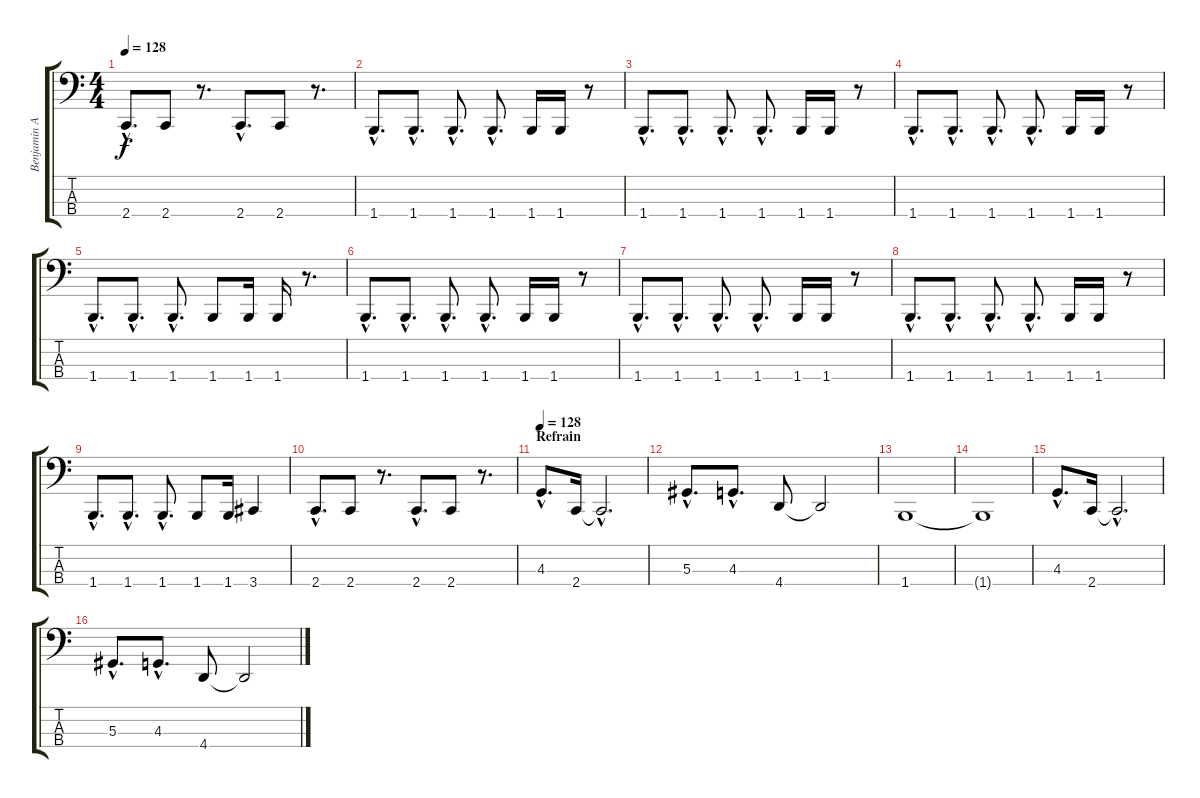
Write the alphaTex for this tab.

\track ("Benjamin ANDRIEUX - Basse" "Benjamin A") {instrument synthbass2}
\staff {score tabs}
\tuning (Db2 Ab1 Eb1 Bb0) {hide}
\ts (4 4)
\tempo 128
\clef f4
\ks c
2.4{hac}.8{d dy f} 2.4.8 r.8{d} 2.4{hac}.8{d} 2.4.8 r.8{d} |
\section ("" "")
1.4{hac}.8{d} 1.4{hac}.8{d} 1.4{hac}.8{d} 1.4{hac}.8{d} 1.4.16 1.4.16 r.8 |
1.4{hac}.8{d} 1.4{hac}.8{d} 1.4{hac}.8{d} 1.4{hac}.8{d} 1.4.16 1.4.16 r.8 |
1.4{hac}.8{d} 1.4{hac}.8{d} 1.4{hac}.8{d} 1.4{hac}.8{d} 1.4.16 1.4.16 r.8 |
1.4{hac}.8{d} 1.4{hac}.8{d} 1.4{hac}.8{d} 1.4.8 1.4.16 1.4.16 r.8{d} |
1.4{hac}.8{d} 1.4{hac}.8{d} 1.4{hac}.8{d} 1.4{hac}.8{d} 1.4.16 1.4.16 r.8 |
1.4{hac}.8{d} 1.4{hac}.8{d} 1.4{hac}.8{d} 1.4{hac}.8{d} 1.4.16 1.4.16 r.8 |
1.4{hac}.8{d} 1.4{hac}.8{d} 1.4{hac}.8{d} 1.4{hac}.8{d} 1.4.16 1.4.16 r.8 |
1.4{hac}.8{d} 1.4{hac}.8{d} 1.4{hac}.8{d} 1.4.8 1.4.16 3.4.4 |
2.4{hac}.8{d} 2.4.8 r.8{d} 2.4{hac}.8{d} 2.4.8 r.8{d} |
\section ("" "Refrain")
\tempo 128
4.3{hac}.8{d volume 16 balance 8 instrument synthbass2} 2.4.16 2.4{hac t}.2{d} |
5.3{hac}.8{d} 4.3{hac}.8{d} 4.4.8 4.4{t}.2 |
1.4.1 |
1.4{t}.1 |
4.3{hac}.8{d} 2.4.16 2.4{hac t}.2{d} |
5.3{hac}.8{d} 4.3{hac}.8{d} 4.4.8 4.4{t}.2
